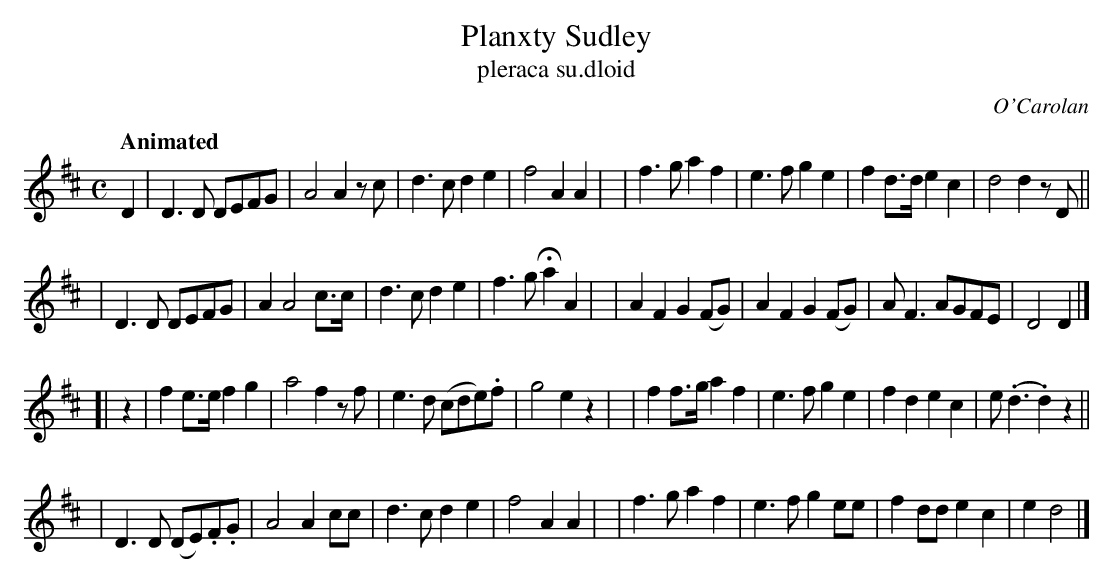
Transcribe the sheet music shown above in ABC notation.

X:1
T: Planxty Sudley
T: pleraca su\.dloid
C: O'Carolan
Q: "Animated"
M: C
L: 1/8
K: D
D2 \
| D3D DEFG | A4 A2 zc | d3c d2e2 | f4 A2A2 |\
| f3g a2f2 | e3f g2e2 | f2d>d e2c2 | d4 d2zD ||
| D3D DEFG | A2 A4 c>c | d3c d2e2 | f3g Ha2A2 |\
| A2F2 G2(FG) | A2F2 G2(FG) | AF3 AGFE | D4 D2 |]
[| z2 \
| f2e>e f2g2 | a4 f2zf | e3d (cde).f | g4 e2z2 |\
| f2f>g a2f2 | e3f g2e2 | f2d2 e2c2 |e(.d3 .d2)z2 ||
| D3D (DE).F.G | A4 A2cc | d3c d2e2 | f4 A2A2 |\
| f3g a2f2 | e3f g2ee | f2dd e2c2 | e2 d4 |]
